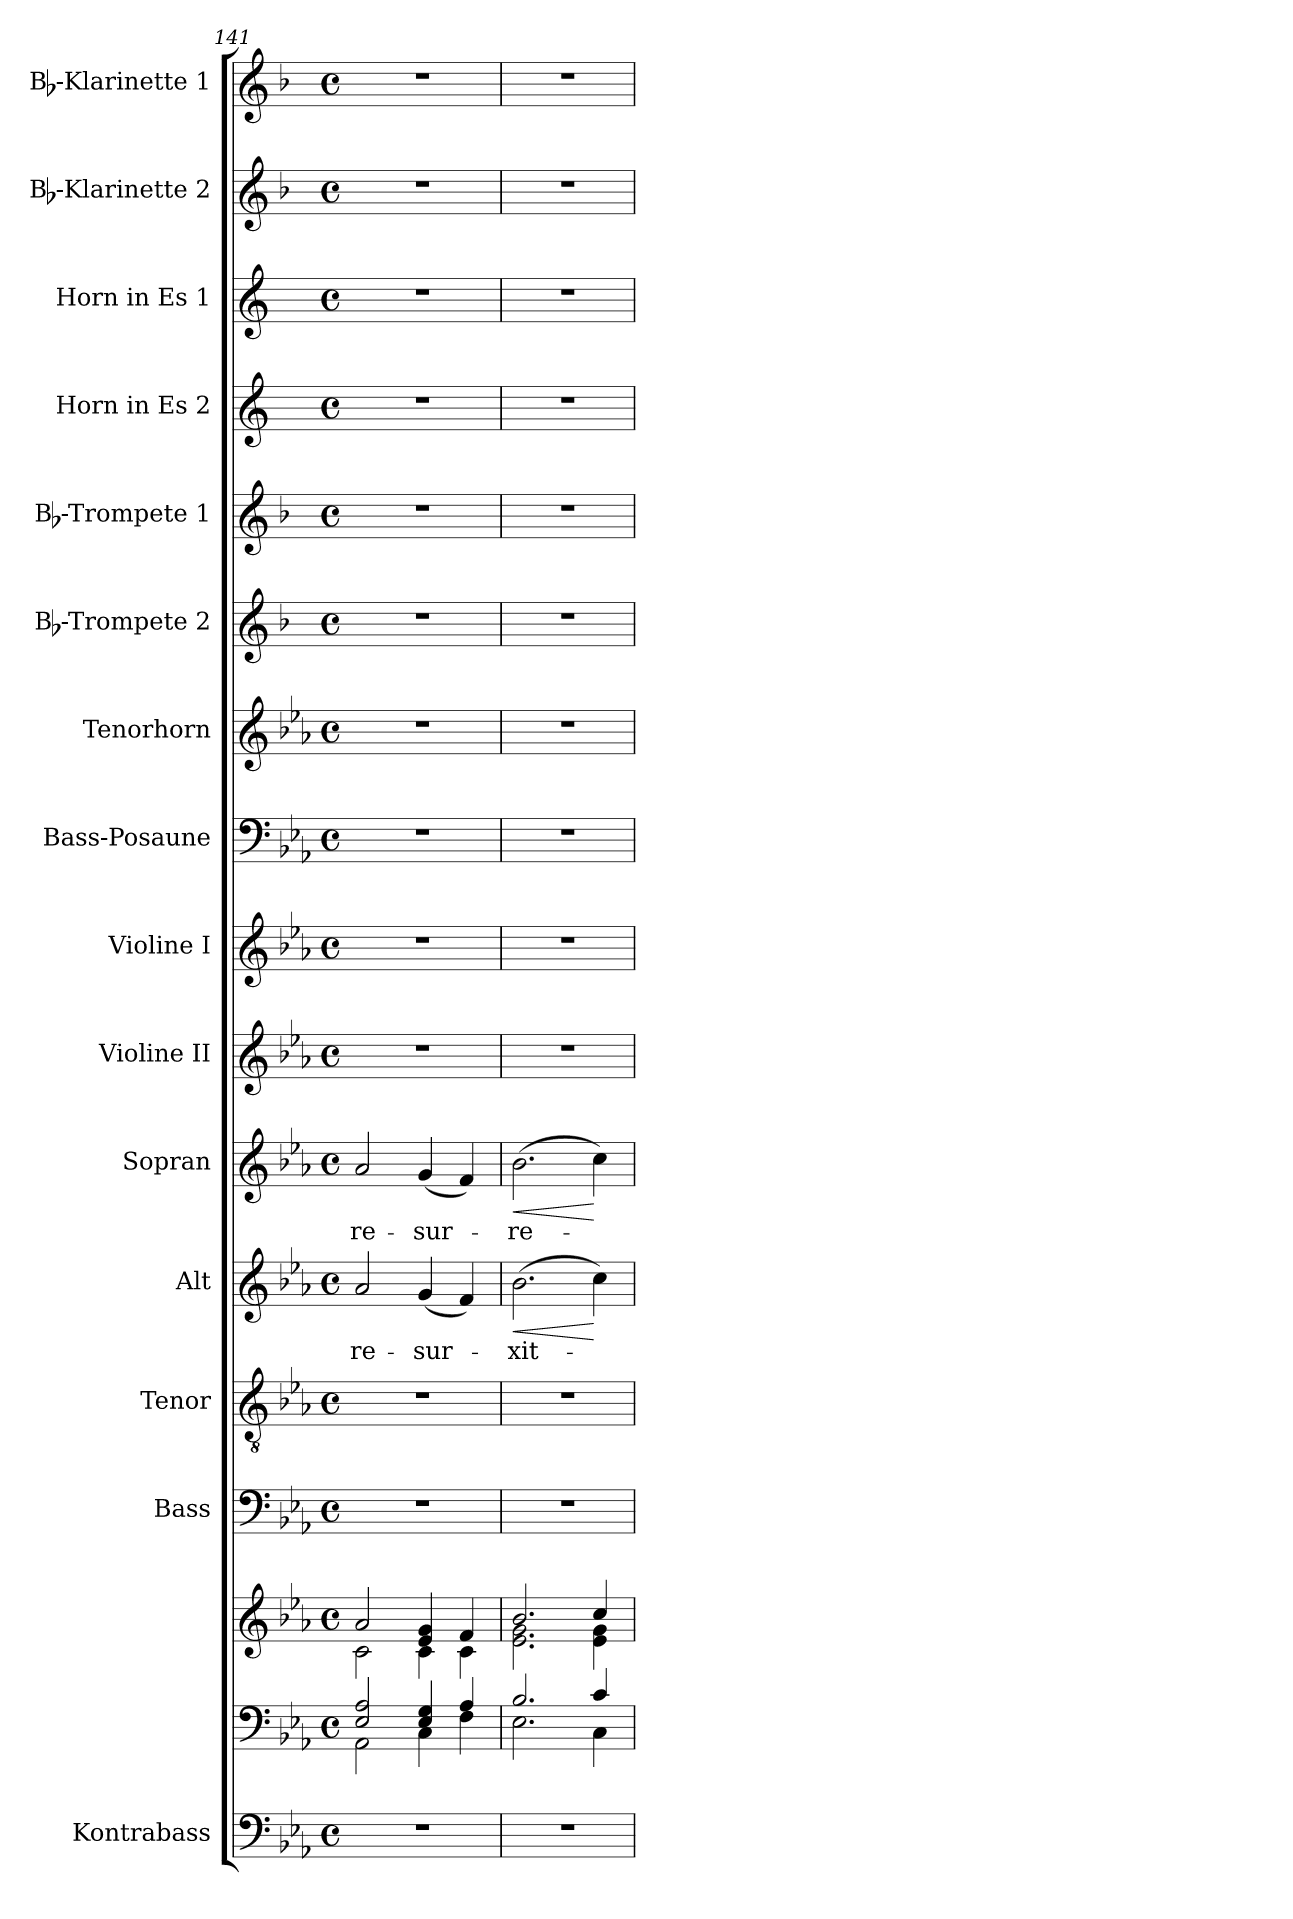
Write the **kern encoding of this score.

**kern	**kern	**kern	**kern	**kern	**kern	**text	**dynam	**kern	**text	**dynam	**kern	**kern	**kern	**kern	**kern	**kern	**kern	**kern	**kern	**kern
*part16	*part15	*part15	*part14	*part13	*part12	*part12	*part12	*part11	*part11	*part11	*part10	*part9	*part8	*part7	*part6	*part5	*part4	*part3	*part2	*part1
*staff17	*staff16	*staff15	*staff14	*staff13	*staff12	*staff12	*staff12	*staff11	*staff11	*staff11	*staff10	*staff9	*staff8	*staff7	*staff6	*staff5	*staff4	*staff3	*staff2	*staff1
*I"Kontrabass	*	*	*I"Bass	*I"Tenor	*I"Alt	*	*	*I"Sopran	*	*	*I"Violine II	*I"Violine I	*I"Bass-Posaune	*I"Tenorhorn	*I"Bb-Trompete 2	*I"Bb-Trompete 1	*I"Horn in Es 2	*I"Horn in Es 1	*I"Bb-Klarinette 2	*I"Bb-Klarinette 1
*I'Kb.	*	*	*I'B.	*I'T.	*I'A.	*	*	*I'S.	*	*	*I'Vl. II	*I'Vl. I	*I'B. Pos.	*I'T. Hrn.	*I'Bb Trp. 2	*I'Bb Trp. 1	*	*	*I'Bb Kl. 2	*I'Bb Kl. 1
*clefF4	*clefF4	*clefG2	*clefF4	*clefGv2	*clefG2	*	*	*clefG2	*	*	*clefG2	*clefG2	*clefF4	*clefG2	*clefG2	*clefG2	*clefG2	*clefG2	*clefG2	*clefG2
*ITrd7c12	*	*	*	*	*	*	*	*	*	*	*	*	*	*ITrd8c14	*ITrd1c2	*ITrd1c2	*ITrd5c9	*ITrd5c9	*ITrd1c2	*ITrd1c2
*k[b-e-a-]	*k[b-e-a-]	*k[b-e-a-]	*k[b-e-a-]	*k[b-e-a-]	*k[b-e-a-]	*	*	*k[b-e-a-]	*	*	*k[b-e-a-]	*k[b-e-a-]	*k[b-e-a-]	*k[b-e-a-]	*k[b-e-a-]	*k[b-e-a-]	*k[b-e-a-]	*k[b-e-a-]	*k[b-e-a-]	*k[b-e-a-]
*E-:	*E-:	*E-:	*E-:	*E-:	*E-:	*	*	*E-:	*	*	*E-:	*E-:	*E-:	*E-:	*E-:	*E-:	*E-:	*E-:	*E-:	*E-:
*M4/4	*M4/4	*M4/4	*M4/4	*M4/4	*M4/4	*	*	*M4/4	*	*	*M4/4	*M4/4	*M4/4	*M4/4	*M4/4	*M4/4	*M4/4	*M4/4	*M4/4	*M4/4
*met(c)	*met(c)	*met(c)	*met(c)	*met(c)	*met(c)	*	*	*met(c)	*	*	*met(c)	*met(c)	*met(c)	*met(c)	*met(c)	*met(c)	*met(c)	*met(c)	*met(c)	*met(c)
=141	=141	=141	=141	=141	=141	=141	=141	=141	=141	=141	=141	=141	=141	=141	=141	=141	=141	=141	=141	=141
*	*^	*^	*	*	*	*	*	*	*	*	*	*	*	*	*	*	*	*	*	*
!	!	!	!	!	!	!	!	!LO:LY:b	!	!	!LO:LY:b	!	!	!	!	!	!	!	!	!	!	!
1r	2E-/ 2A-/	2AA-\	2a-/	2c\	1r	1r	2a-/	re-	.	2a-/	re-	.	1r	1r	1r	1r	1r	1r	1r	1r	1r	1r
!	!	!	!	!	!	!	!	!LO:LY:b	!	!	!LO:LY:b	!	!	!	!	!	!	!	!	!	!	!
.	4E-/ 4G/	4C\	4e-/ 4g/	4c\	.	.	(<4g/	-sur-	.	(<4g/	-sur-	.	.	.	.	.	.	.	.	.	.	.
.	4A-/	4F\	4f/	4c\	.	.	4f/)	.	.	4f/)	.	.	.	.	.	.	.	.	.	.	.	.
=142	=142	=142	=142	=142	=142	=142	=142	=142	=142	=142	=142	=142	=142	=142	=142	=142	=142	=142	=142	=142	=142	=142
!	!	!	!	!	!	!	!	!LO:LY:b	!LO:HP:b	!	!LO:LY:b	!LO:HP:b	!	!	!	!	!	!	!	!	!	!
1r	2.B-/	2.E-\	2.b-/	2.e-\ 2.g\	1r	1r	(>2.b-\	-xit-	<	(>2.b-\	-re-	<	1r	1r	1r	1r	1r	1r	1r	1r	1r	1r
.	4c/	4C\	4cc/	4e-\ 4g\	.	.	4cc\)	.	[	4cc\)	.	[	.	.	.	.	.	.	.	.	.	.
*	*v	*v	*	*	*	*	*	*	*	*	*	*	*	*	*	*	*	*	*	*	*	*
*	*	*v	*v	*	*	*	*	*	*	*	*	*	*	*	*	*	*	*	*	*	*
=	=	=	=	=	=	=	=	=	=	=	=	=	=	=	=	=	=	=	=	=
*-	*-	*-	*-	*-	*-	*-	*-	*-	*-	*-	*-	*-	*-	*-	*-	*-	*-	*-	*-	*-
